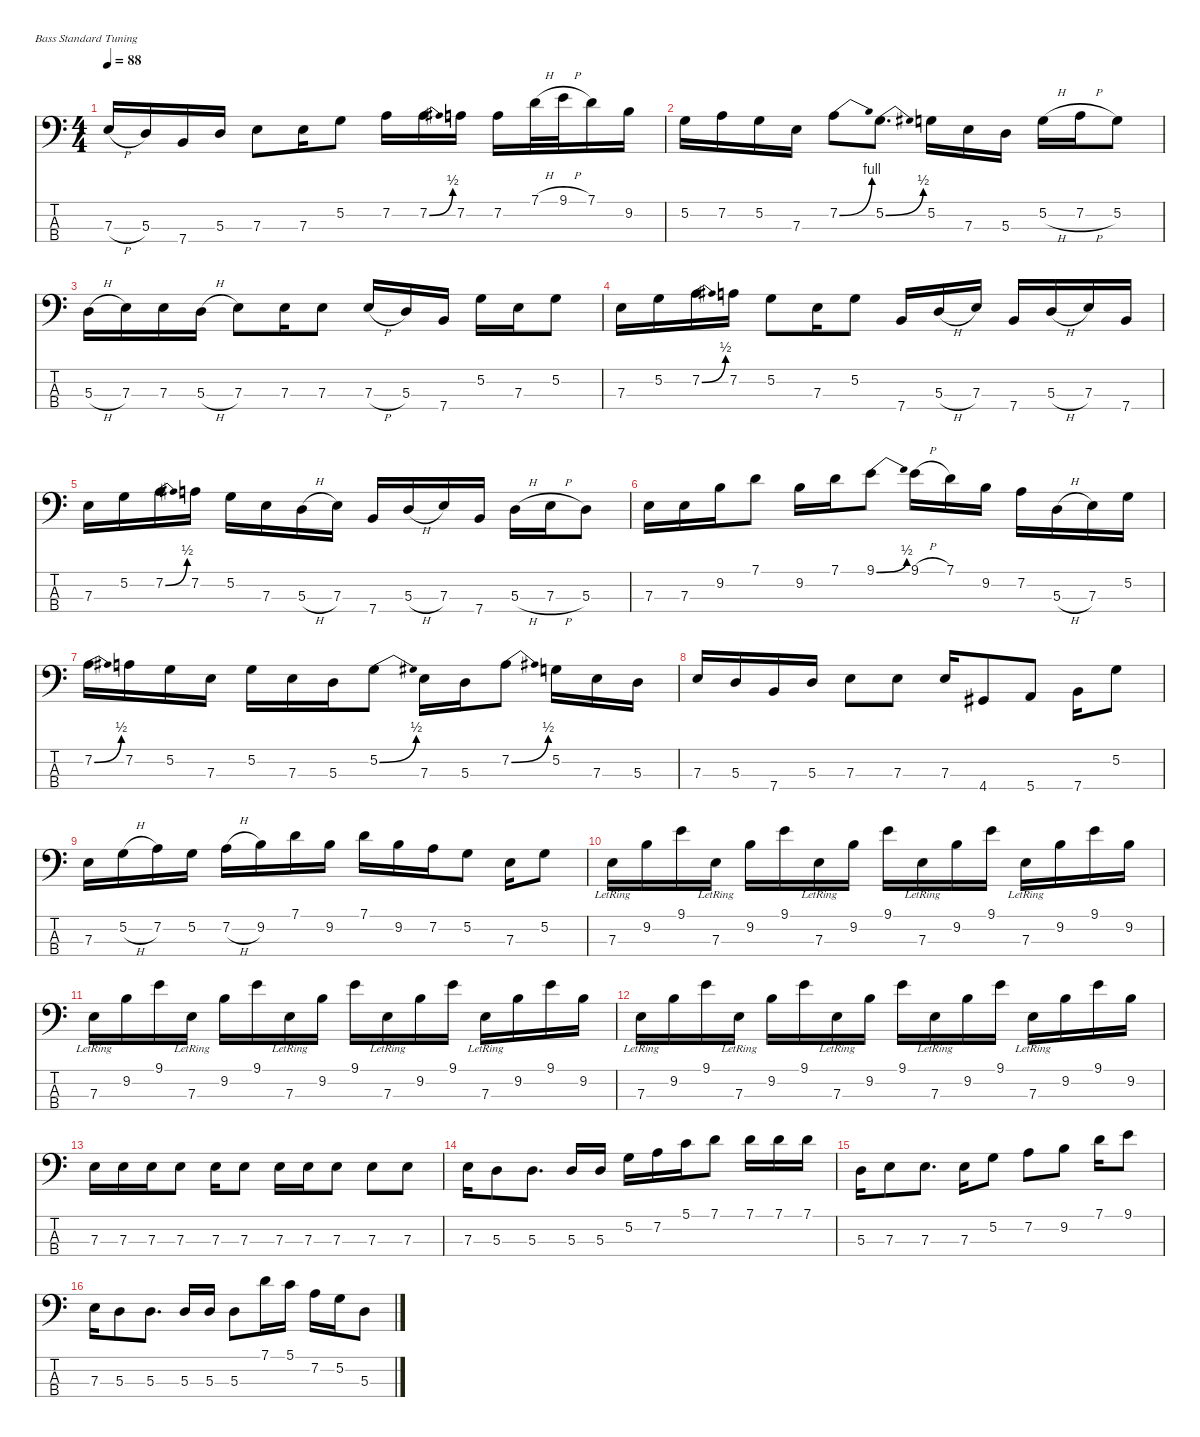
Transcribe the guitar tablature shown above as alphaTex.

\defaultSystemsLayout 4
\hideDynamics
\bracketExtendMode nobrackets
\singleTrackTrackNamePolicy hidden
\multiTrackTrackNamePolicy hidden
\firstSystemTrackNameMode fullname
\firstSystemTrackNameOrientation horizontal
\otherSystemsTrackNameOrientation horizontal
\track ("Bass" "el.bs.") {instrument electricbassfinger}
\staff {score tabs}
\tuning (G2 D2 A1 E1)
\ts (4 4)
\tempo 88
\clef f4
\ks c
7.3{h}.16{dy fff beam Up} 5.3.16{beam Up} 7.4.16{beam Up} 5.3.16{beam Up} 7.3.8{beam Down} 7.3.16{beam Down} 5.2.8{beam Down} 7.2.16{beam Down} 7.2{be (bend 0 0 30 2)}.16{beam Down} 7.2.16{beam Down} 7.2.16{beam Down} 7.1{h}.32{beam Down} 9.1{h}.32{beam Down} 7.1.16{beam Down} 9.2.16{beam Down} |
5.2.16{beam Down} 7.2.16{beam Down} 5.2.16{beam Down} 7.3.16{beam Down} 7.2{be (bend 0 0 30 4)}.8{beam Down} 5.2{be (bend 0 0 30 2)}.8{d beam Down} 5.2.16{beam Down} 7.3.16{beam Down} 5.3.16{beam Down} 5.2{h}.16{beam Down} 7.2{h}.16{beam Down} 5.2.8{beam Down} |
5.3{h}.16{beam Down} 7.3.16{beam Down} 7.3.16{beam Down} 5.3{h}.16{beam Down} 7.3.8{beam Down} 7.3.16{beam Down} 7.3.8{beam Down} 7.3{h}.16{beam Up} 5.3.16{beam Up} 7.4.16{beam Up} 5.2.16{beam Down} 7.3.16{beam Down} 5.2.8{beam Down} |
7.3.16{beam Down} 5.2.16{beam Down} 7.2{be (bend 0 0 30 2)}.16{beam Down} 7.2.16{beam Down} 5.2.8{beam Down} 7.3.16{beam Down} 5.2.8{beam Down} 7.4.16{beam Up} 5.3{h}.16{beam Up} 7.3.16{beam Up} 7.4.16{beam Up} 5.3{h}.16{beam Up} 7.3.16{beam Up} 7.4.16{beam Up} |
7.3.16{beam Down} 5.2.16{beam Down} 7.2{be (bend 0 0 30 2)}.16{beam Down} 7.2.16{beam Down} 5.2.16{beam Down} 7.3.16{beam Down} 5.3{h}.16{beam Down} 7.3.16{beam Down} 7.4.16{beam Up} 5.3{h}.16{beam Up} 7.3.16{beam Up} 7.4.16{beam Up} 5.3{h}.16{beam Down} 7.3{h}.16{beam Down} 5.3.8{beam Down} |
7.3.16{beam Down} 7.3.16{beam Down} 9.2.16{beam Down} 7.1.8{beam Down} 9.2.16{beam Down} 7.1.16{beam Down} 9.1{be (bend 0 0 30 2)}.8{beam Down} 9.1{h}.16{beam Down} 7.1.16{beam Down} 9.2.16{beam Down} 7.2.16{beam Down} 5.3{h}.16{beam Down} 7.3.16{beam Down} 5.2.16{beam Down} |
7.2{be (bend 0 0 30 2)}.16{beam Down} 7.2.16{beam Down} 5.2.16{beam Down} 7.3.16{beam Down} 5.2.16{beam Down} 7.3.16{beam Down} 5.3.16{beam Down} 5.2{be (bend 0 0 30 2)}.8{beam Down} 7.3.16{beam Down} 5.3.16{beam Down} 7.2{be (bend 0 0 30 2)}.8{beam Down} 5.2.16{beam Down} 7.3.16{beam Down} 5.3.16{beam Down} |
7.3.16{beam Up} 5.3.16{beam Up} 7.4.16{beam Up} 5.3.16{beam Up} 7.3.8{beam Down} 7.3.8{beam Down} 7.3.16{beam Up} 4.4{acc #}.8{beam Up} 5.4.8{beam Up} 7.4.16{beam Down} 5.2.8{beam Down} |
7.3.16{beam Down} 5.2{h}.16{beam Down} 7.2.16{beam Down} 5.2.16{beam Down} 7.2{h}.16{beam Down} 9.2.16{beam Down} 7.1.16{beam Down} 9.2.16{beam Down} 7.1.16{beam Down} 9.2.16{beam Down} 7.2.16{beam Down} 5.2.8{beam Down} 7.3.16{beam Down} 5.2.8{beam Down} |
7.3{lr}.16{beam Down} 9.2.16{dy ff beam Down} 9.1.16{dy f beam Down} 7.3{lr}.16{dy fff beam Down} 9.2.16{dy ff beam Down} 9.1.16{dy f beam Down} 7.3{lr}.16{dy fff beam Down} 9.2.16{dy ff beam Down} 9.1.16{dy f beam Down} 7.3{lr}.16{dy fff beam Down} 9.2.16{dy ff beam Down} 9.1.16{dy f beam Down} 7.3{lr}.16{dy fff beam Down} 9.2.16{dy ff beam Down} 9.1.16{dy f beam Down} 9.2.16{dy ff beam Down} |
7.3{lr}.16{dy fff beam Down} 9.2.16{dy ff beam Down} 9.1.16{dy f beam Down} 7.3{lr}.16{dy fff beam Down} 9.2.16{dy ff beam Down} 9.1.16{dy f beam Down} 7.3{lr}.16{dy fff beam Down} 9.2.16{dy ff beam Down} 9.1.16{dy f beam Down} 7.3{lr}.16{dy fff beam Down} 9.2.16{dy ff beam Down} 9.1.16{dy f beam Down} 7.3{lr}.16{dy fff beam Down} 9.2.16{dy ff beam Down} 9.1.16{dy f beam Down} 9.2.16{dy ff beam Down} |
7.3{lr}.16{dy fff beam Down} 9.2.16{dy ff beam Down} 9.1.16{dy f beam Down} 7.3{lr}.16{dy fff beam Down} 9.2.16{dy ff beam Down} 9.1.16{dy f beam Down} 7.3{lr}.16{dy fff beam Down} 9.2.16{dy ff beam Down} 9.1.16{dy f beam Down} 7.3{lr}.16{dy fff beam Down} 9.2.16{dy ff beam Down} 9.1.16{dy f beam Down} 7.3{lr}.16{dy fff beam Down} 9.2.16{dy ff beam Down} 9.1.16{dy f beam Down} 9.2.16{dy ff beam Down} |
7.3.16{dy fff beam Down} 7.3.16{beam Down} 7.3.16{beam Down} 7.3.8{beam Down} 7.3.16{beam Down} 7.3.8{beam Down} 7.3.16{beam Down} 7.3.16{beam Down} 7.3.8{beam Down} 7.3.8{beam Down} 7.3.8{beam Down} |
7.3.16{beam Down} 5.3.8{beam Down} 5.3.8{d beam Down} 5.3.16{beam Up} 5.3.16{beam Up} 5.2.16{beam Down} 7.2.16{beam Down} 5.1.16{beam Down} 7.1.8{beam Down} 7.1.16{beam Down} 7.1.16{beam Down} 7.1.16{beam Down} |
5.3.16{beam Down} 7.3.8{beam Down} 7.3.8{d beam Down} 7.3.16{beam Down} 5.2.8{beam Down} 7.2.8{beam Down} 9.2.8{beam Down} 7.1.16{beam Down} 9.1.8{beam Down} |
7.3.16{beam Down} 5.3.8{beam Down} 5.3.8{d beam Down} 5.3.16{beam Up} 5.3.16{beam Up} 5.3.8{beam Down} 7.1.16{beam Down} 5.1.16{beam Down} 7.2.16{beam Down} 5.2.16{beam Down} 5.3.8{beam Down}
